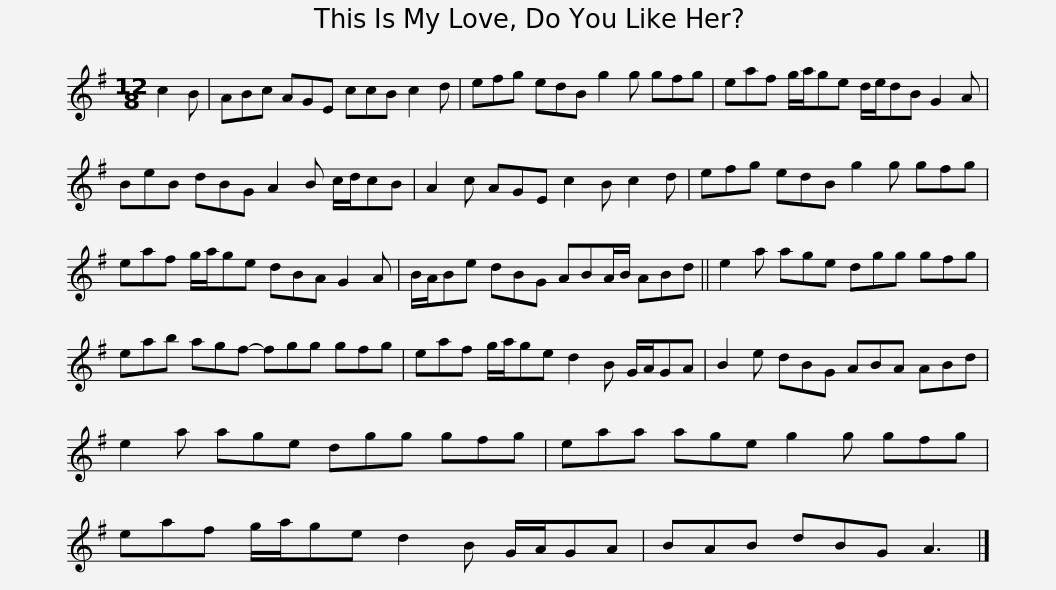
X:1
L:1/8
M:12/8
I:linebreak $
K:G
V:1 treble
V:1
 c2 B | ABc AGE ccB c2 d | efg edB g2 g gfg | eaf g/a/ge d/e/dB G2 A |$ BeB dBG A2 B c/d/cB | %5
 A2 c AGE c2 B c2 d | efg edB g2 g gfg | eaf g/a/ge dBA G2 A |$ B/A/Be dBG ABA/B/ ABd || e2 a age dgg gfg | %10
 eab agf- fgg gfg |$ eaf g/a/ge d2 B G/A/GA | B2 e dBG ABA ABd | e2 a age dgg gfg |$ eaa age g2 g gfg | %15
 eaf g/a/ge d2 B G/A/GA | BAB dBG A3 |] %17
